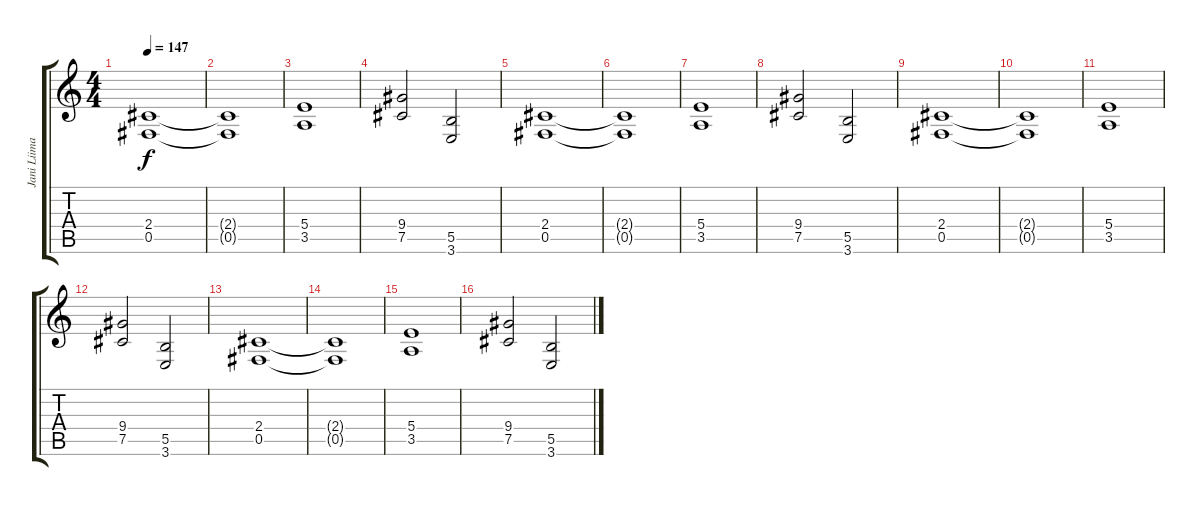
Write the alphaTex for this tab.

\track ("Jani Liimatainen-acc." "Jani Liima") {instrument distortionguitar}
\staff {score tabs}
\tuning (Db4 Ab3 E3 B2 Gb2 Db2) {hide}
\ts (4 4)
\tempo 147
\clef g2
\ks c
(2.4 0.5).1{dy f instrument distortionguitar} |
(2.4{t} 0.5{t}).1 |
(5.4 3.5).1 |
(9.4 7.5).2 (5.5 3.6).2 |
(2.4 0.5).1 |
(2.4{t} 0.5{t}).1 |
(5.4 3.5).1 |
(9.4 7.5).2 (5.5 3.6).2 |
(2.4 0.5).1 |
(2.4{t} 0.5{t}).1 |
(5.4 3.5).1 |
(9.4 7.5).2 (5.5 3.6).2 |
(2.4 0.5).1 |
(2.4{t} 0.5{t}).1 |
(5.4 3.5).1 |
(9.4 7.5).2 (5.5 3.6).2
